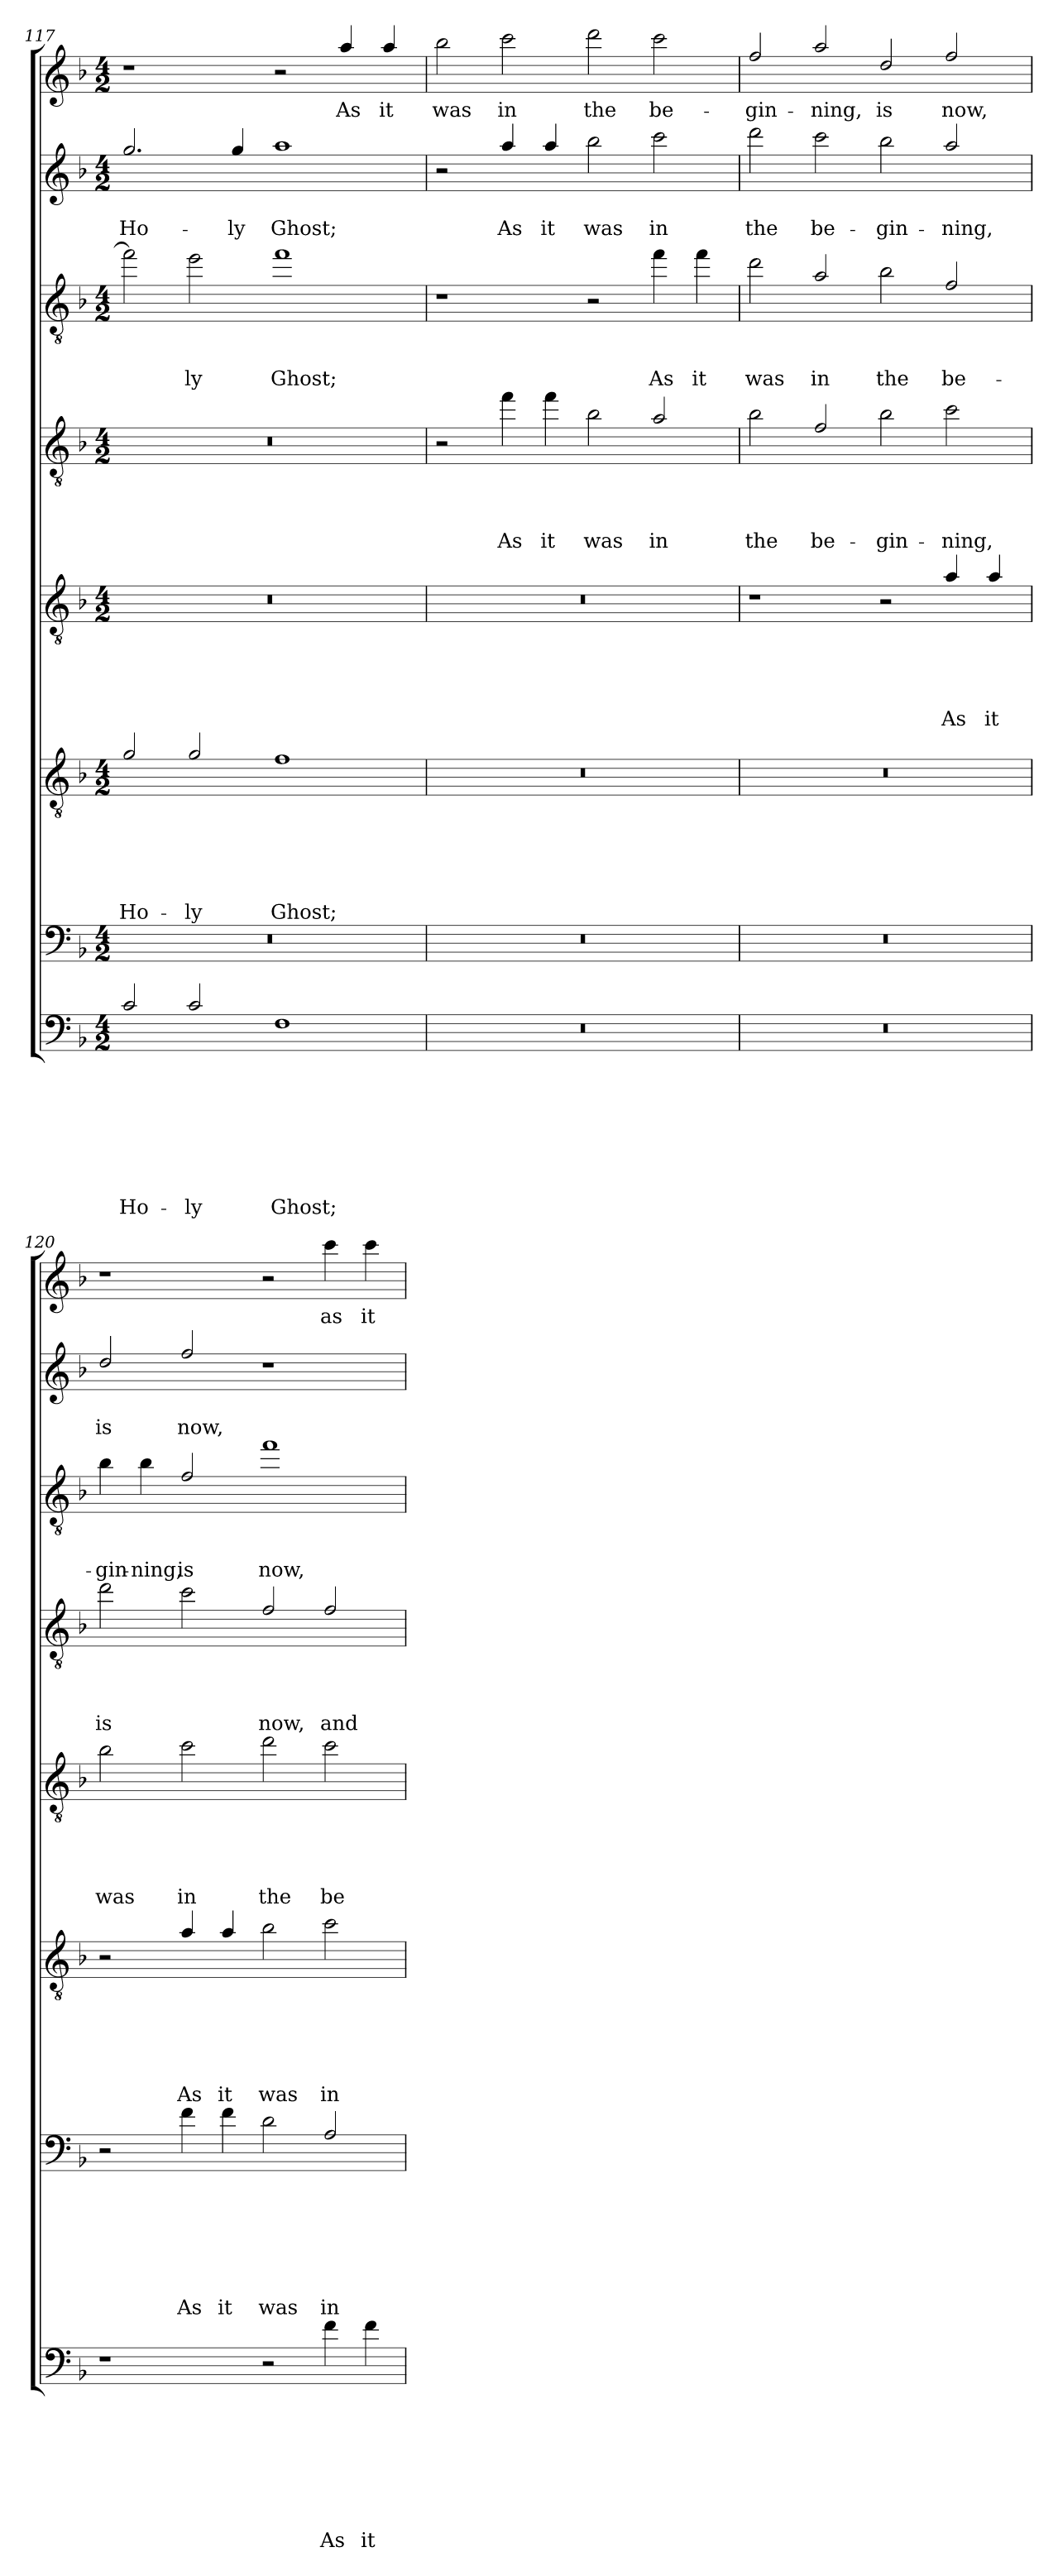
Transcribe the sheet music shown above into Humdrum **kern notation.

**kern	**text	**text	**text	**text	**text	**text	**text	**text	**kern	**text	**text	**text	**text	**text	**text	**text	**kern	**text	**text	**text	**text	**text	**text	**kern	**text	**text	**text	**text	**text	**kern	**text	**text	**text	**text	**kern	**text	**text	**text	**kern	**text	**text	**kern	**text
*part8	*part8	*part8	*part8	*part8	*part8	*part8	*part8	*part8	*part7	*part7	*part7	*part7	*part7	*part7	*part7	*part7	*part6	*part6	*part6	*part6	*part6	*part6	*part6	*part5	*part5	*part5	*part5	*part5	*part5	*part4	*part4	*part4	*part4	*part4	*part3	*part3	*part3	*part3	*part2	*part2	*part2	*part1	*part1
*staff8	*staff8	*staff8	*staff8	*staff8	*staff8	*staff8	*staff8	*staff8	*staff7	*staff7	*staff7	*staff7	*staff7	*staff7	*staff7	*staff7	*staff6	*staff6	*staff6	*staff6	*staff6	*staff6	*staff6	*staff5	*staff5	*staff5	*staff5	*staff5	*staff5	*staff4	*staff4	*staff4	*staff4	*staff4	*staff3	*staff3	*staff3	*staff3	*staff2	*staff2	*staff2	*staff1	*staff1
*clefF4	*	*	*	*	*	*	*	*	*clefF4	*	*	*	*	*	*	*	*clefGv2	*	*	*	*	*	*	*clefGv2	*	*	*	*	*	*clefGv2	*	*	*	*	*clefGv2	*	*	*	*clefG2	*	*	*clefG2	*
*ITrd8c14	*	*	*	*	*	*	*	*	*ITrd8c14	*	*	*	*	*	*	*	*ITrd8c14	*	*	*	*	*	*	*ITrd8c14	*	*	*	*	*	*ITrd8c14	*	*	*	*	*ITrd8c14	*	*	*	*ITrd8c14	*	*	*ITrd8c14	*
*k[b-]	*	*	*	*	*	*	*	*	*k[b-]	*	*	*	*	*	*	*	*k[b-]	*	*	*	*	*	*	*k[b-]	*	*	*	*	*	*k[b-]	*	*	*	*	*k[b-]	*	*	*	*k[b-]	*	*	*k[b-]	*
*F:	*	*	*	*	*	*	*	*	*F:	*	*	*	*	*	*	*	*F:	*	*	*	*	*	*	*F:	*	*	*	*	*	*F:	*	*	*	*	*F:	*	*	*	*F:	*	*	*F:	*
*M4/2	*	*	*	*	*	*	*	*	*M4/2	*	*	*	*	*	*	*	*M4/2	*	*	*	*	*	*	*M4/2	*	*	*	*	*	*M4/2	*	*	*	*	*M4/2	*	*	*	*M4/2	*	*	*M4/2	*
=117	=117	=117	=117	=117	=117	=117	=117	=117	=117	=117	=117	=117	=117	=117	=117	=117	=117	=117	=117	=117	=117	=117	=117	=117	=117	=117	=117	=117	=117	=117	=117	=117	=117	=117	=117	=117	=117	=117	=117	=117	=117	=117	=117
2C/	.	.	.	.	.	.	.	Ho-	0r	.	.	.	.	.	.	.	2G/	.	.	.	.	.	Ho-	0r	.	.	.	.	.	0r	.	.	.	.	2f\]	.	.	.	2.g/	.	Ho-	1r	.
2C/	.	.	.	.	.	.	.	-ly	.	.	.	.	.	.	.	.	2G/	.	.	.	.	.	-ly	.	.	.	.	.	.	.	.	.	.	.	2e\	.	.	-ly	.	.	.	.	.
.	.	.	.	.	.	.	.	.	.	.	.	.	.	.	.	.	.	.	.	.	.	.	.	.	.	.	.	.	.	.	.	.	.	.	.	.	.	.	4g/	.	-ly	.	.
1FF	.	.	.	.	.	.	.	Ghost;	.	.	.	.	.	.	.	.	1F	.	.	.	.	.	Ghost;	.	.	.	.	.	.	.	.	.	.	.	1f	.	.	Ghost;	1a	.	Ghost;	2r	.
.	.	.	.	.	.	.	.	.	.	.	.	.	.	.	.	.	.	.	.	.	.	.	.	.	.	.	.	.	.	.	.	.	.	.	.	.	.	.	.	.	.	4a/	As
.	.	.	.	.	.	.	.	.	.	.	.	.	.	.	.	.	.	.	.	.	.	.	.	.	.	.	.	.	.	.	.	.	.	.	.	.	.	.	.	.	.	4a/	it
!!LO:PB:g=z
=118	=118	=118	=118	=118	=118	=118	=118	=118	=118	=118	=118	=118	=118	=118	=118	=118	=118	=118	=118	=118	=118	=118	=118	=118	=118	=118	=118	=118	=118	=118	=118	=118	=118	=118	=118	=118	=118	=118	=118	=118	=118	=118	=118
0r	.	.	.	.	.	.	.	.	0r	.	.	.	.	.	.	.	0r	.	.	.	.	.	.	0r	.	.	.	.	.	2r	.	.	.	.	1r	.	.	.	2r	.	.	2b-\	was
.	.	.	.	.	.	.	.	.	.	.	.	.	.	.	.	.	.	.	.	.	.	.	.	.	.	.	.	.	.	4f\	.	.	.	As	.	.	.	.	4a/	.	As	2cc\	in
.	.	.	.	.	.	.	.	.	.	.	.	.	.	.	.	.	.	.	.	.	.	.	.	.	.	.	.	.	.	4f\	.	.	.	it	.	.	.	.	4a/	.	it	.	.
.	.	.	.	.	.	.	.	.	.	.	.	.	.	.	.	.	.	.	.	.	.	.	.	.	.	.	.	.	.	2B-\	.	.	.	was	2r	.	.	.	2b-\	.	was	2dd\	the
.	.	.	.	.	.	.	.	.	.	.	.	.	.	.	.	.	.	.	.	.	.	.	.	.	.	.	.	.	.	2A/	.	.	.	in	4f\	.	.	As	2cc\	.	in	2cc\	be-
.	.	.	.	.	.	.	.	.	.	.	.	.	.	.	.	.	.	.	.	.	.	.	.	.	.	.	.	.	.	.	.	.	.	.	4f\	.	.	it	.	.	.	.	.
=119	=119	=119	=119	=119	=119	=119	=119	=119	=119	=119	=119	=119	=119	=119	=119	=119	=119	=119	=119	=119	=119	=119	=119	=119	=119	=119	=119	=119	=119	=119	=119	=119	=119	=119	=119	=119	=119	=119	=119	=119	=119	=119	=119
0r	.	.	.	.	.	.	.	.	0r	.	.	.	.	.	.	.	0r	.	.	.	.	.	.	1r	.	.	.	.	.	2B-\	.	.	.	the	2d\	.	.	was	2dd\	.	the	2f/	-gin-
.	.	.	.	.	.	.	.	.	.	.	.	.	.	.	.	.	.	.	.	.	.	.	.	.	.	.	.	.	.	2F/	.	.	.	be-	2A/	.	.	in	2cc\	.	be-	2a/	-ning,
.	.	.	.	.	.	.	.	.	.	.	.	.	.	.	.	.	.	.	.	.	.	.	.	2r	.	.	.	.	.	2B-\	.	.	.	-gin-	2B-\	.	.	the	2b-\	.	-gin-	2d/	is
.	.	.	.	.	.	.	.	.	.	.	.	.	.	.	.	.	.	.	.	.	.	.	.	4A/	.	.	.	.	As	2c\	.	.	.	-ning,	2F/	.	.	be-	2a/	.	-ning,	2f/	now,
.	.	.	.	.	.	.	.	.	.	.	.	.	.	.	.	.	.	.	.	.	.	.	.	4A/	.	.	.	.	it	.	.	.	.	.	.	.	.	.	.	.	.	.	.
=120	=120	=120	=120	=120	=120	=120	=120	=120	=120	=120	=120	=120	=120	=120	=120	=120	=120	=120	=120	=120	=120	=120	=120	=120	=120	=120	=120	=120	=120	=120	=120	=120	=120	=120	=120	=120	=120	=120	=120	=120	=120	=120	=120
1r	.	.	.	.	.	.	.	.	2r	.	.	.	.	.	.	.	2r	.	.	.	.	.	.	2B-\	.	.	.	.	was	2d\	.	.	.	is	4B-\	.	.	-gin-	2d/	.	is	1r	.
.	.	.	.	.	.	.	.	.	.	.	.	.	.	.	.	.	.	.	.	.	.	.	.	.	.	.	.	.	.	.	.	.	.	.	4B-\	.	.	-ning,	.	.	.	.	.
.	.	.	.	.	.	.	.	.	4F\	.	.	.	.	.	.	As	4A/	.	.	.	.	.	As	2c\	.	.	.	.	in	2c\	.	.	.	.	2F/	.	.	is	2f/	.	now,	.	.
.	.	.	.	.	.	.	.	.	4F\	.	.	.	.	.	.	it	4A/	.	.	.	.	.	it	.	.	.	.	.	.	.	.	.	.	.	.	.	.	.	.	.	.	.	.
2r	.	.	.	.	.	.	.	.	2D\	.	.	.	.	.	.	was	2B-\	.	.	.	.	.	was	2d\	.	.	.	.	the	2F/	.	.	.	now,	1f	.	.	now,	1r	.	.	2r	.
4F\	.	.	.	.	.	.	.	As	2AA/	.	.	.	.	.	.	in	2c\	.	.	.	.	.	in	2c\	.	.	.	.	be-	2F/	.	.	.	and	.	.	.	.	.	.	.	4cc\	as
4F\	.	.	.	.	.	.	.	it	.	.	.	.	.	.	.	.	.	.	.	.	.	.	.	.	.	.	.	.	.	.	.	.	.	.	.	.	.	.	.	.	.	4cc\	it
=	=	=	=	=	=	=	=	=	=	=	=	=	=	=	=	=	=	=	=	=	=	=	=	=	=	=	=	=	=	=	=	=	=	=	=	=	=	=	=	=	=	=	=
*-	*-	*-	*-	*-	*-	*-	*-	*-	*-	*-	*-	*-	*-	*-	*-	*-	*-	*-	*-	*-	*-	*-	*-	*-	*-	*-	*-	*-	*-	*-	*-	*-	*-	*-	*-	*-	*-	*-	*-	*-	*-	*-	*-
